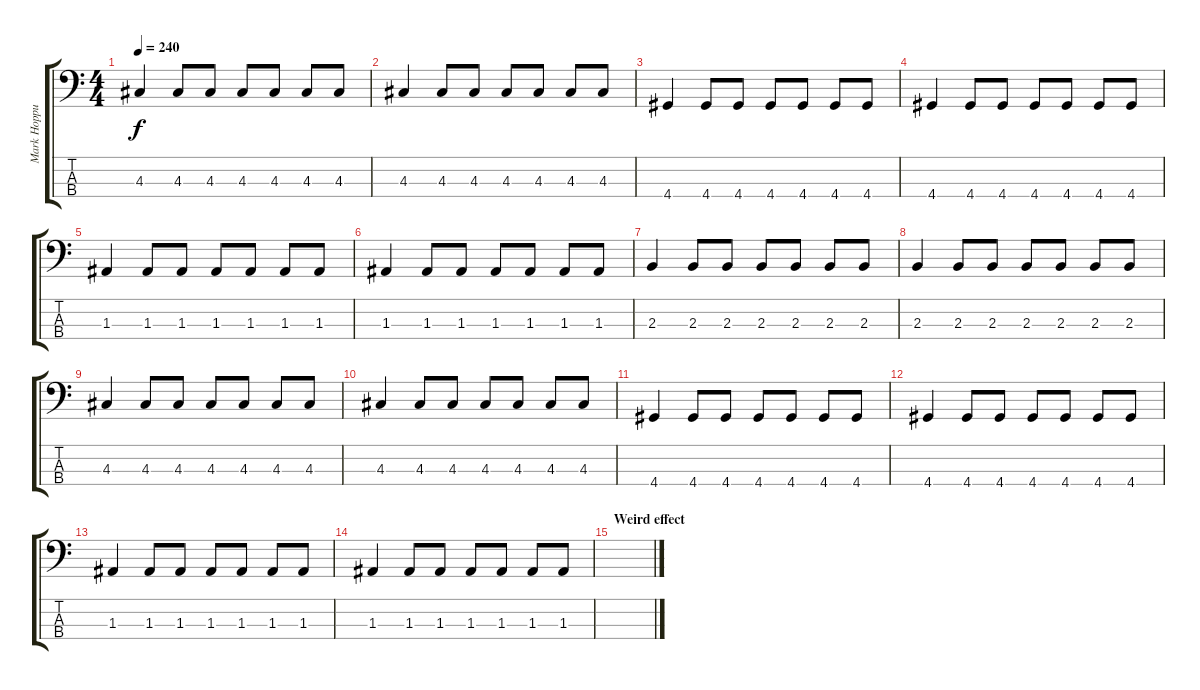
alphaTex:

\track ("Mark Hoppus - Bass" "Mark Hoppu") {instrument electricbasspick}
\staff {score tabs}
\tuning (G2 D2 A1 E1) {hide}
\ts (4 4)
\tempo 240
\clef f4
\ks c
4.3.4{dy f} 4.3.8 4.3.8 4.3.8 4.3.8 4.3.8 4.3.8 |
4.3.4 4.3.8 4.3.8 4.3.8 4.3.8 4.3.8 4.3.8 |
4.4.4 4.4.8 4.4.8 4.4.8 4.4.8 4.4.8 4.4.8 |
4.4.4 4.4.8 4.4.8 4.4.8 4.4.8 4.4.8 4.4.8 |
1.3.4 1.3.8 1.3.8 1.3.8 1.3.8 1.3.8 1.3.8 |
1.3.4 1.3.8 1.3.8 1.3.8 1.3.8 1.3.8 1.3.8 |
2.3.4 2.3.8 2.3.8 2.3.8 2.3.8 2.3.8 2.3.8 |
2.3.4 2.3.8 2.3.8 2.3.8 2.3.8 2.3.8 2.3.8 |
4.3.4 4.3.8 4.3.8 4.3.8 4.3.8 4.3.8 4.3.8 |
4.3.4 4.3.8 4.3.8 4.3.8 4.3.8 4.3.8 4.3.8 |
4.4.4 4.4.8 4.4.8 4.4.8 4.4.8 4.4.8 4.4.8 |
4.4.4 4.4.8 4.4.8 4.4.8 4.4.8 4.4.8 4.4.8 |
1.3.4 1.3.8 1.3.8 1.3.8 1.3.8 1.3.8 1.3.8 |
1.3.4 1.3.8 1.3.8 1.3.8 1.3.8 1.3.8 1.3.8 |
\section ("" "Weird effect")
